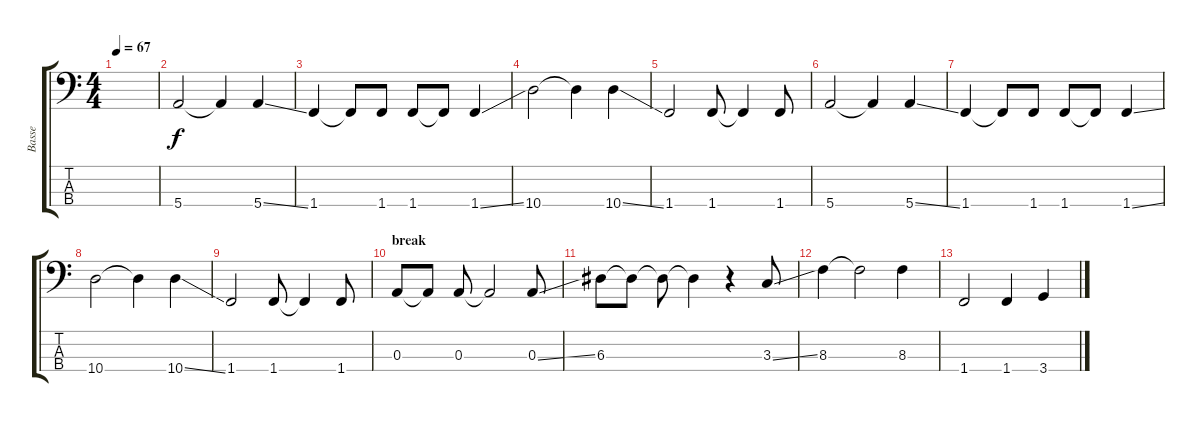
\track ("Basse" "Basse") {instrument electricbassfinger}
\staff {score tabs}
\tuning (G2 D2 A1 E1) {hide}
\ts (4 4)
\tempo 67
\clef f4
\ks c
|
\section ("" "")
5.4.2 5.4{t}.4 5.4{ss}.4 |
1.4.4 1.4{t}.8 1.4.8 1.4.8 1.4{t}.8 1.4{ss}.4 |
10.4.2 10.4{t}.4 10.4{ss}.4 |
1.4.2 1.4.8 1.4{t}.4 1.4.8 |
5.4.2 5.4{t}.4 5.4{ss}.4 |
1.4.4 1.4{t}.8 1.4.8 1.4.8 1.4{t}.8 1.4{ss}.4 |
10.4.2 10.4{t}.4 10.4{ss}.4 |
1.4.2 1.4.8 1.4{t}.4 1.4.8 |
\section ("" "break")
0.3.8 0.3{t}.8 0.3.8 0.3{t}.2 0.3{ss}.8 |
6.3.8 6.3{t}.8 6.3{t}.8 6.3{t}.4 r.4 3.3{ss}.8 |
8.3.4 8.3{t}.2 8.3.4 |
1.4.2 1.4.4 3.4.4
